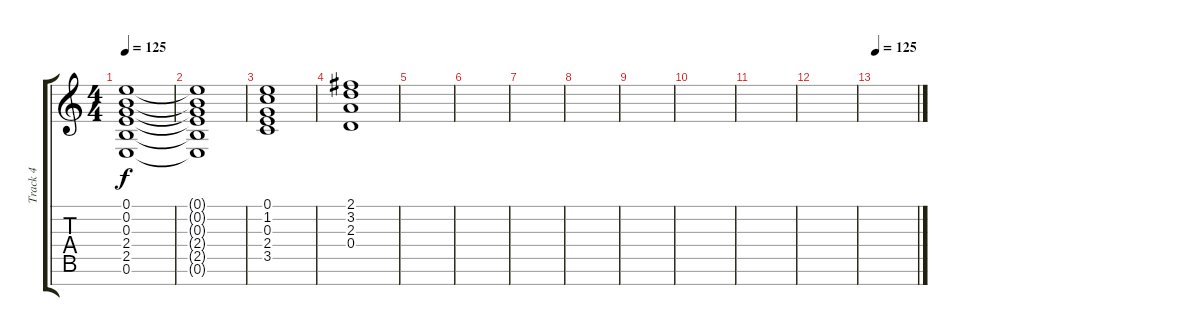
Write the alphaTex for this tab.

\track ("Track 4" "Track 4") {instrument distortionguitar}
\staff {score tabs}
\tuning (E4 B3 G3 D3 A2 E2 B1) {hide}
\ts (4 4)
\tempo 125
\clef g2
\ks c
(0.1 0.2 0.3 2.4 2.5 0.6).1{dy f} |
(0.1{t} 0.2{t} 0.3{t} 2.4{t} 2.5{t} 0.6{t}).1 |
(0.1 1.2 0.3 2.4 3.5).1 |
(2.1 3.2 2.3 0.4).1 |
|
|
|
|
|
|
|
|
\tempo 125
